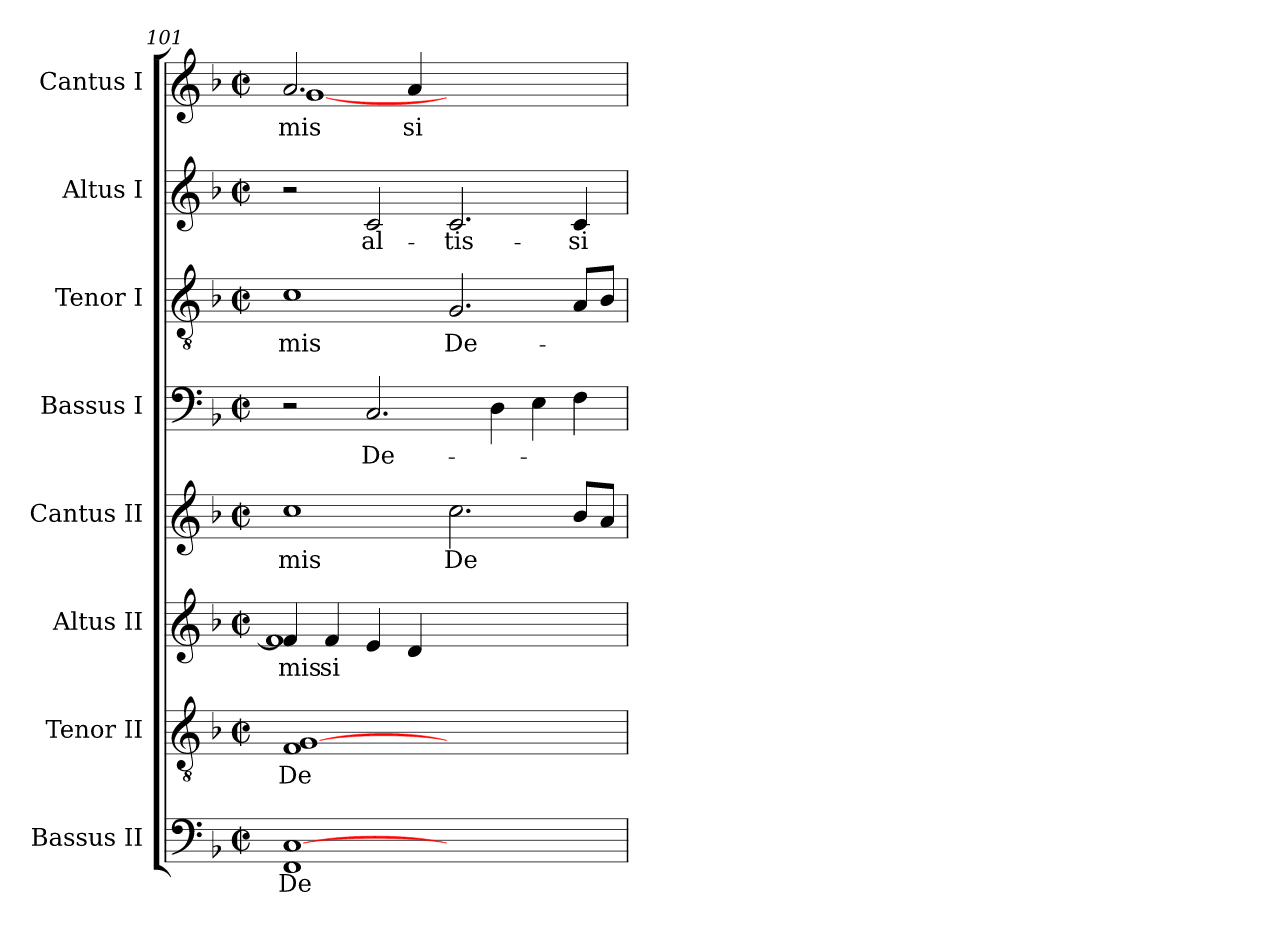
**kern	**text	**kern	**text	**kern	**text	**kern	**text	**kern	**text	**kern	**text	**kern	**text	**kern	**text
*part8	*part8	*part7	*part7	*part6	*part6	*part5	*part5	*part4	*part4	*part3	*part3	*part2	*part2	*part1	*part1
*staff8	*staff8	*staff7	*staff7	*staff6	*staff6	*staff5	*staff5	*staff4	*staff4	*staff3	*staff3	*staff2	*staff2	*staff1	*staff1
*I"Bassus II	*	*I"Tenor II	*	*I"Altus II	*	*I"Cantus II	*	*I"Bassus I	*	*I"Tenor I	*	*I"Altus I	*	*I"Cantus I	*
*clefF4	*	*clefGv2	*	*clefG2	*	*clefG2	*	*clefF4	*	*clefGv2	*	*clefG2	*	*clefG2	*
*k[b-]	*	*k[b-]	*	*k[b-]	*	*k[b-]	*	*k[b-]	*	*k[b-]	*	*k[b-]	*	*k[b-]	*
*F:	*	*F:	*	*F:	*	*F:	*	*F:	*	*F:	*	*F:	*	*F:	*
*M2/2	*	*M2/2	*	*M2/2	*	*M2/2	*	*M2/2	*	*M2/2	*	*M2/2	*	*M2/2	*
*met(c|)	*	*met(c|)	*	*met(c|)	*	*met(c|)	*	*met(c|)	*	*met(c|)	*	*met(c|)	*	*met(c|)	*
=101	=101	=101	=101	=101	=101	=101	=101	=101	=101	=101	=101	=101	=101	=101	=101
!	!LO:LY:b:cj	!	!LO:LY:b:cj	!	!LO:LY:b:cj	!	!LO:LY:b:cj	!	!	!	!LO:LY:b:cj	!	!	!	!LO:LY:b:cj
*	*	*	*	*^	*	*	*	*	*	*	*	*	*	*^	*
!	!	!	!	!	!	!	!	!	!	!	!	!	!	!	!	!	!LO:LY:b:cj
1FF [<1C	De-	1F [<1G	De	4f/]	1f	mis	1cc	mis	2r	.	1c	-mis	2r	.	2.a/	[<1g	mis
!	!	!	!	!	!	!LO:LY:b:cj	!	!	!	!	!	!	!	!	!	!	!
.	.	.	.	4f/	.	si	.	.	.	.	.	.	.	.	.	.	.
!	!	!	!	!	!	!	!	!	!	!LO:LY:b	!	!	!	!LO:LY:b:cj	!	!	!
.	.	.	.	4e/	.	.	.	.	2.C/	De-	.	.	2c/	al-	.	.	.
!	!	!	!	!	!	!	!	!	!	!	!	!	!	!	!	!	!LO:LY:b:cj
.	.	.	.	4d/	.	.	.	.	.	.	.	.	.	.	4a/	.	si
!	!	!	!	!	!	!	!	!LO:LY:b	!	!	!	!LO:LY:b	!	!LO:LY:b:cj	!	!	!
1ryy	.	1ryy	.	1ryy	1ryy	.	2.cc\	De	.	.	2.G/	De-	2.c/	-tis-	1ryy	1ryy	.
.	.	.	.	.	.	.	.	.	4D\	.	.	.	.	.	.	.	.
.	.	.	.	.	.	.	.	.	4E\	.	.	.	.	.	.	.	.
!	!	!	!	!	!	!	!	!	!	!	!	!	!	!LO:LY:b:cj	!	!	!
.	.	.	.	.	.	.	8b-/L	.	4F\	.	8A/L	.	4c/	-si-	.	.	.
.	.	.	.	.	.	.	8a/J	.	.	.	8B-/J	.	.	.	.	.	.
*	*	*	*	*v	*v	*	*	*	*	*	*	*	*	*	*v	*v	*
=	=	=	=	=	=	=	=	=	=	=	=	=	=	=	=
*-	*-	*-	*-	*-	*-	*-	*-	*-	*-	*-	*-	*-	*-	*-	*-
